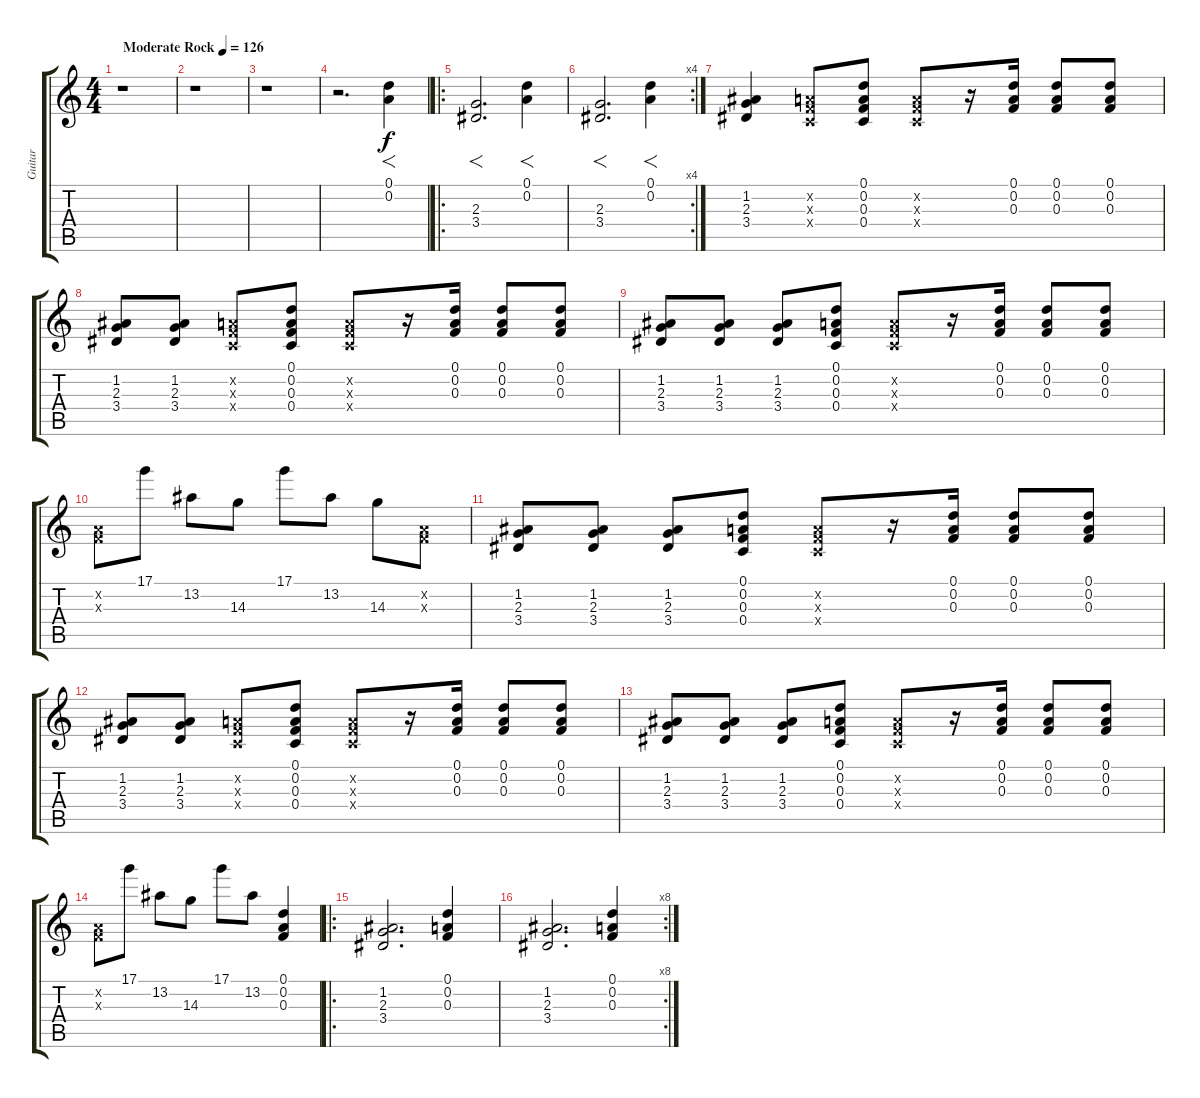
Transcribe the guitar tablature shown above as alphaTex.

\track ("Guitar" "Guitar") {instrument overdrivenguitar}
\staff {score tabs}
\tuning (D4 A3 F3 C3 G2 D2) {hide}
\ts (4 4)
\tempo (126 "Moderate Rock")
\clef g2
\ks c
r.1{dy f instrument overdrivenguitar} |
r.1 |
r.1 |
r.2{d} (0.1 0.2).4{f} |
\ro
(2.3 3.4).2{f d} (0.1 0.2).4{f} |
\rc 4
(2.3 3.4).2{f d} (0.1 0.2).4{f} |
(1.2 2.3 3.4).4 (0.2{x} 0.3{x} 0.4{x}).8 (0.1 0.2 0.3 0.4).8 (0.2{x} 0.3{x} 0.4{x}).8 r.16 (0.1 0.2 0.3).16 (0.1 0.2 0.3).8 (0.1 0.2 0.3).8 |
(1.2 2.3 3.4).8 (1.2 2.3 3.4).8 (0.2{x} 0.3{x} 0.4{x}).8 (0.1 0.2 0.3 0.4).8 (0.2{x} 0.3{x} 0.4{x}).8 r.16 (0.1 0.2 0.3).16 (0.1 0.2 0.3).8 (0.1 0.2 0.3).8 |
(1.2 2.3 3.4).8 (1.2 2.3 3.4).8 (1.2 2.3 3.4).8 (0.1 0.2 0.3 0.4).8 (0.2{x} 0.3{x} 0.4{x}).8 r.16 (0.1 0.2 0.3).16 (0.1 0.2 0.3).8 (0.1 0.2 0.3).8 |
(0.2{x} 0.3{x}).8 17.1.8 13.2.8 14.3.8 17.1.8 13.2.8 14.3.8 (0.2{x} 0.3{x}).8 |
(1.2 2.3 3.4).8 (1.2 2.3 3.4).8 (1.2 2.3 3.4).8 (0.1 0.2 0.3 0.4).8 (0.2{x} 0.3{x} 0.4{x}).8 r.16 (0.1 0.2 0.3).16 (0.1 0.2 0.3).8 (0.1 0.2 0.3).8 |
(1.2 2.3 3.4).8 (1.2 2.3 3.4).8 (0.2{x} 0.3{x} 0.4{x}).8 (0.1 0.2 0.3 0.4).8 (0.2{x} 0.3{x} 0.4{x}).8 r.16 (0.1 0.2 0.3).16 (0.1 0.2 0.3).8 (0.1 0.2 0.3).8 |
(1.2 2.3 3.4).8 (1.2 2.3 3.4).8 (1.2 2.3 3.4).8 (0.1 0.2 0.3 0.4).8 (0.2{x} 0.3{x} 0.4{x}).8 r.16 (0.1 0.2 0.3).16 (0.1 0.2 0.3).8 (0.1 0.2 0.3).8 |
(0.2{x} 0.3{x}).8 17.1.8 13.2.8 14.3.8 17.1.8 13.2.8 (0.1 0.2 0.3).4 |
\ro
(1.2 2.3 3.4).2{d} (0.1 0.2 0.3).4 |
\rc 8
(1.2 2.3 3.4).2{d} (0.1 0.2 0.3).4
